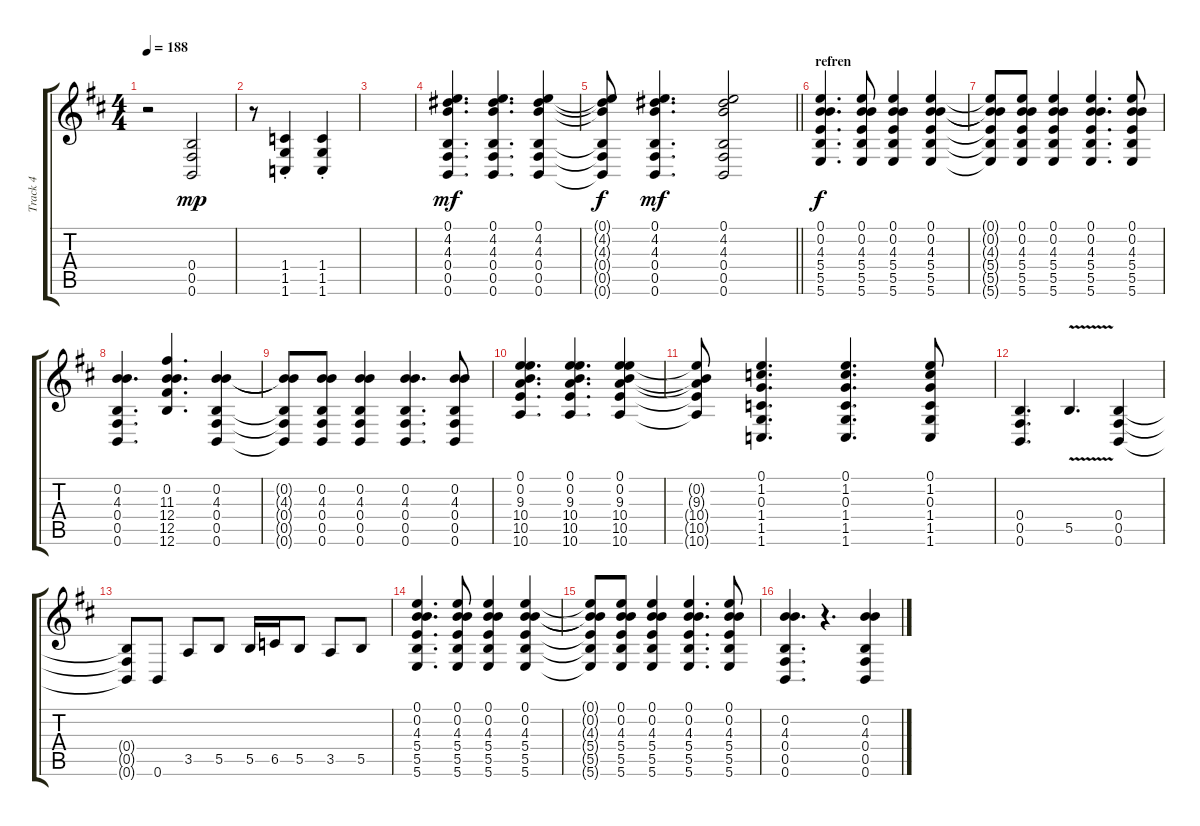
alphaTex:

\track ("Track 4" "Track 4") {instrument overdrivenguitar}
\staff {score tabs}
\tuning (E4 B3 G3 B2 Gb2 B1) {hide}
\ts (4 4)
\tempo 188
\clef g2
\ks bminor
r.2{dy mp} (0.4 0.5 0.6).2 |
r.8 (1.4{st} 1.5{st} 1.6{st}).4 (1.4{st} 1.5{st} 1.6{st}).4 |
|
(0.1 4.2 4.3 0.4 0.5 0.6).4{d dy mf} (0.1 4.2 4.3 0.4 0.5 0.6).4{d} (0.1 4.2 4.3 0.4 0.5 0.6).4 |
\barLineRight lightlight
(0.1{t} 4.2{t} 4.3{t} 0.4{t} 0.5{t} 0.6{t}).8{dy f} (0.1 4.2 4.3 0.4 0.5 0.6).4{d dy mf} (0.1 4.2 4.3 0.4 0.5 0.6).2 |
\section ("" "refren")
(0.1 0.2 4.3 5.4 5.5 5.6).4{d dy f} (0.1 0.2 4.3 5.4 5.5 5.6).8 (0.1 0.2 4.3 5.4 5.5 5.6).4 (0.1 0.2 4.3 5.4 5.5 5.6).4 |
(0.1{t} 0.2{t} 4.3{t} 5.4{t} 5.5{t} 5.6{t}).8 (0.1 0.2 4.3 5.4 5.5 5.6).8 (0.1 0.2 4.3 5.4 5.5 5.6).4 (0.1 0.2 4.3 5.4 5.5 5.6).4{d} (0.1 0.2 4.3 5.4 5.5 5.6).8 |
(0.2 4.3 0.4 0.5 0.6).4{d} (0.2 11.3 12.4 12.5 12.6).4{d} (0.2 4.3 0.4 0.5 0.6).4 |
(0.2{t} 4.3{t} 0.4{t} 0.5{t} 0.6{t}).8 (0.2 4.3 0.4 0.5 0.6).8 (0.2 4.3 0.4 0.5 0.6).4 (0.2 4.3 0.4 0.5 0.6).4{d} (0.2 4.3 0.4 0.5 0.6).8 |
(0.1 0.2 9.3 10.4 10.5 10.6).4{d} (0.1 0.2 9.3 10.4 10.5 10.6).4{d} (0.1 0.2 9.3 10.4 10.5 10.6).4 |
(0.2{t} 9.3{t} 10.4{t} 10.5{t} 10.6{t}).8 (0.1 1.2 0.3 1.4 1.5 1.6).4{d} (0.1 1.2 0.3 1.4 1.5 1.6).4{d} (0.1 1.2 0.3 1.4 1.5 1.6).8 |
(0.4 0.5 0.6).4{d} 5.5{v}.4{d} (0.4 0.5 0.6).4 |
(0.4{t} 0.5{t} 0.6{t}).8 0.6.8 3.5.8 5.5.8 5.5.16 6.5.16 5.5.8 3.5.8 5.5.8 |
(0.1 0.2 4.3 5.4 5.5 5.6).4{d} (0.1 0.2 4.3 5.4 5.5 5.6).8 (0.1 0.2 4.3 5.4 5.5 5.6).4 (0.1 0.2 4.3 5.4 5.5 5.6).4 |
(0.1{t} 0.2{t} 4.3{t} 5.4{t} 5.5{t} 5.6{t}).8 (0.1 0.2 4.3 5.4 5.5 5.6).8 (0.1 0.2 4.3 5.4 5.5 5.6).4 (0.1 0.2 4.3 5.4 5.5 5.6).4{d} (0.1 0.2 4.3 5.4 5.5 5.6).8 |
(0.2 4.3 0.4 0.5 0.6).4{d} r.4{d} (0.2 4.3 0.4 0.5 0.6).4
